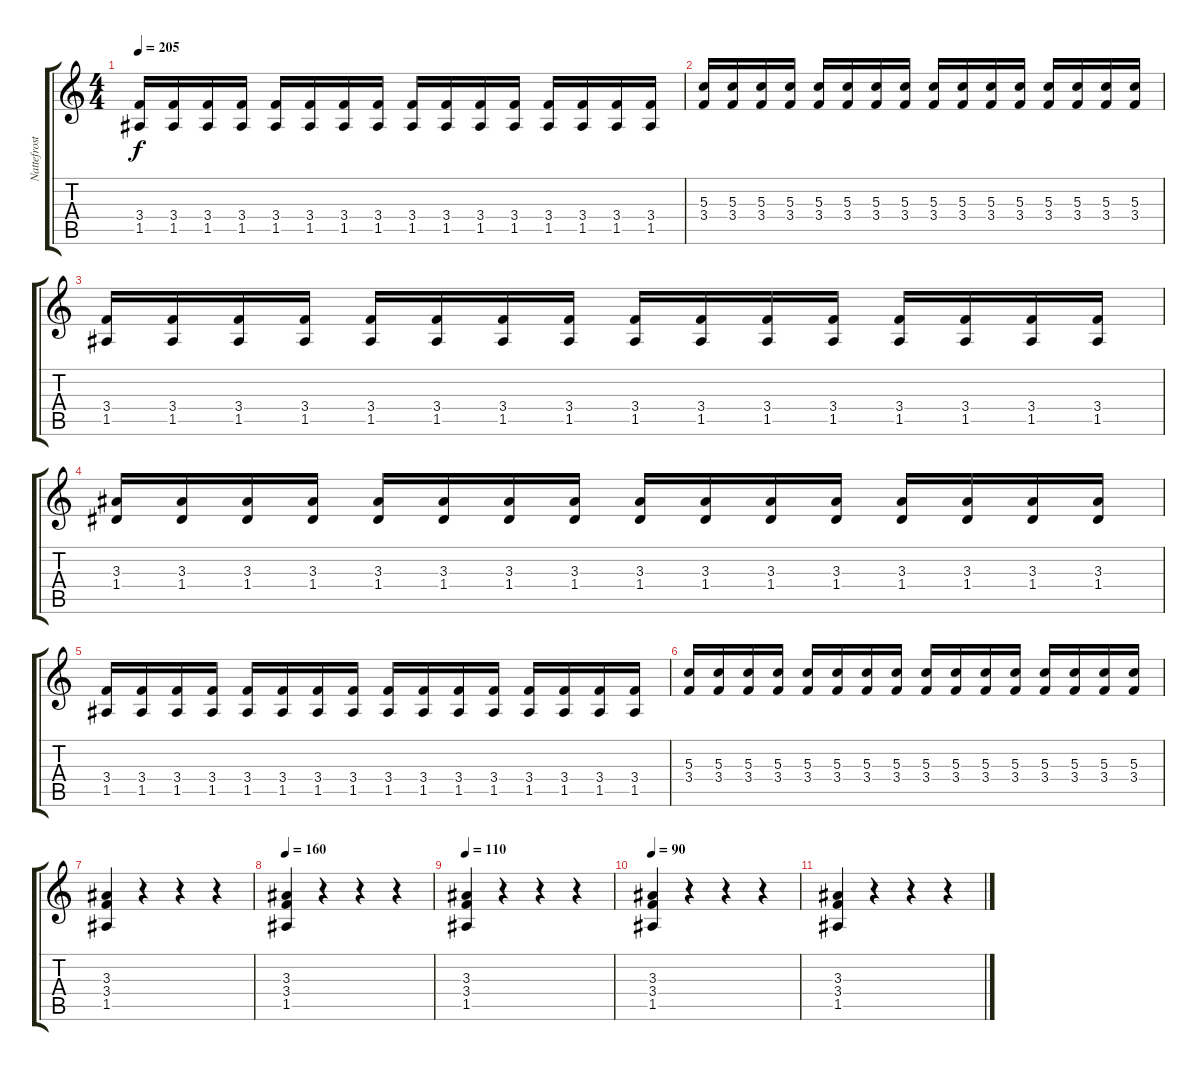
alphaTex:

\track ("Nattefrost" "Nattefrost") {instrument distortionguitar}
\staff {score tabs}
\tuning (E4 B3 G3 D3 A2 E2) {hide}
\ts (4 4)
\tempo 205
\clef g2
\ks c
(3.4 1.5).16{dy f} (3.4 1.5).16 (3.4 1.5).16 (3.4 1.5).16 (3.4 1.5).16 (3.4 1.5).16 (3.4 1.5).16 (3.4 1.5).16 (3.4 1.5).16 (3.4 1.5).16 (3.4 1.5).16 (3.4 1.5).16 (3.4 1.5).16 (3.4 1.5).16 (3.4 1.5).16 (3.4 1.5).16 |
(5.3 3.4).16 (5.3 3.4).16 (5.3 3.4).16 (5.3 3.4).16 (5.3 3.4).16 (5.3 3.4).16 (5.3 3.4).16 (5.3 3.4).16 (5.3 3.4).16 (5.3 3.4).16 (5.3 3.4).16 (5.3 3.4).16 (5.3 3.4).16 (5.3 3.4).16 (5.3 3.4).16 (5.3 3.4).16 |
(3.4 1.5).16 (3.4 1.5).16 (3.4 1.5).16 (3.4 1.5).16 (3.4 1.5).16 (3.4 1.5).16 (3.4 1.5).16 (3.4 1.5).16 (3.4 1.5).16 (3.4 1.5).16 (3.4 1.5).16 (3.4 1.5).16 (3.4 1.5).16 (3.4 1.5).16 (3.4 1.5).16 (3.4 1.5).16 |
(3.3 1.4).16 (3.3 1.4).16 (3.3 1.4).16 (3.3 1.4).16 (3.3 1.4).16 (3.3 1.4).16 (3.3 1.4).16 (3.3 1.4).16 (3.3 1.4).16 (3.3 1.4).16 (3.3 1.4).16 (3.3 1.4).16 (3.3 1.4).16 (3.3 1.4).16 (3.3 1.4).16 (3.3 1.4).16 |
(3.4 1.5).16 (3.4 1.5).16 (3.4 1.5).16 (3.4 1.5).16 (3.4 1.5).16 (3.4 1.5).16 (3.4 1.5).16 (3.4 1.5).16 (3.4 1.5).16 (3.4 1.5).16 (3.4 1.5).16 (3.4 1.5).16 (3.4 1.5).16 (3.4 1.5).16 (3.4 1.5).16 (3.4 1.5).16 |
(5.3 3.4).16 (5.3 3.4).16 (5.3 3.4).16 (5.3 3.4).16 (5.3 3.4).16 (5.3 3.4).16 (5.3 3.4).16 (5.3 3.4).16 (5.3 3.4).16 (5.3 3.4).16 (5.3 3.4).16 (5.3 3.4).16 (5.3 3.4).16 (5.3 3.4).16 (5.3 3.4).16 (5.3 3.4).16 |
(3.3 3.4 1.5).4 r.4 r.4 r.4 |
\tempo 160
(3.3 3.4 1.5).4 r.4 r.4 r.4 |
\tempo 110
(3.3 3.4 1.5).4 r.4 r.4 r.4 |
\tempo 90
(3.3 3.4 1.5).4 r.4 r.4 r.4 |
(3.3 3.4 1.5).4 r.4 r.4 r.4
